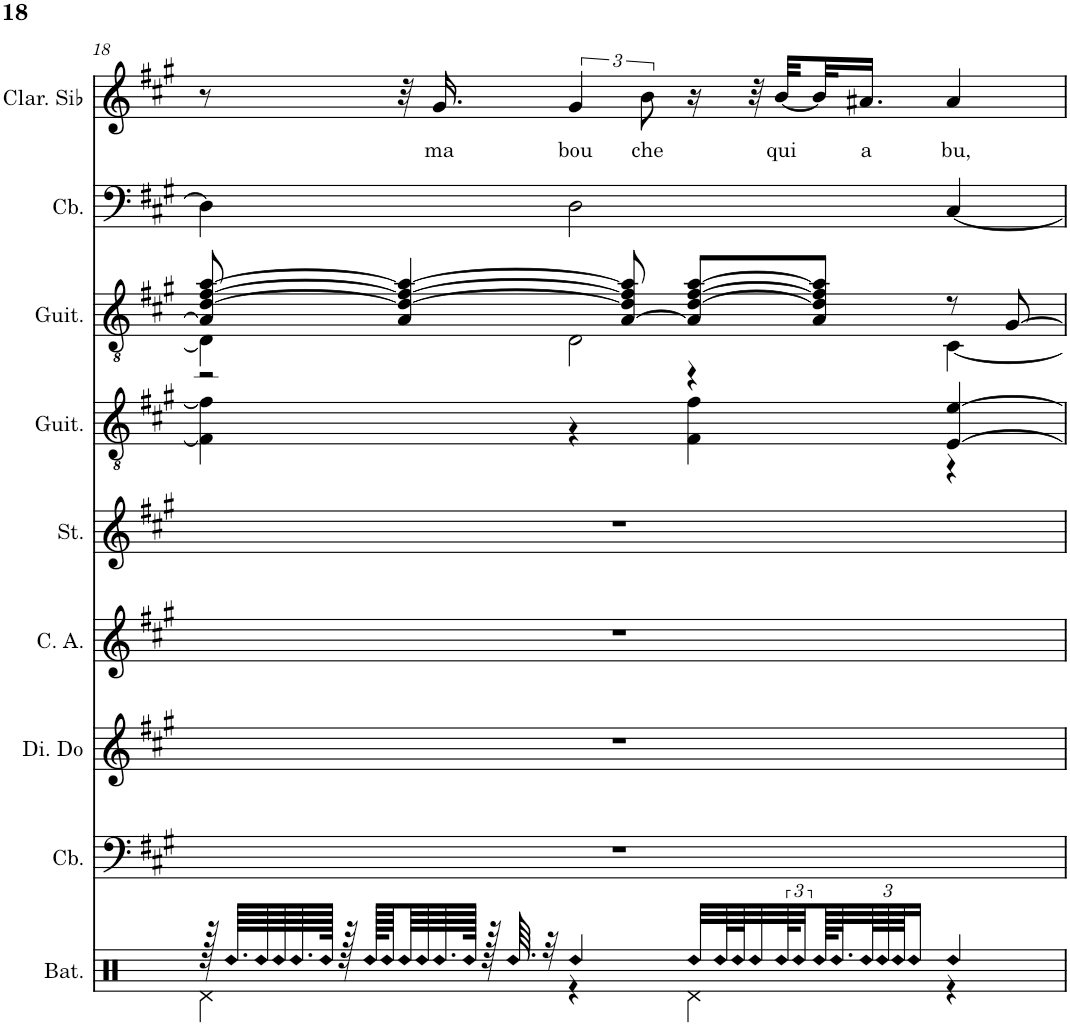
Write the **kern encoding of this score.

**kern	**kern	**kern	**kern	**kern	**kern	**kern	**kern	**kern	**text
*part9	*part8	*part7	*part6	*part5	*part4	*part3	*part2	*part1	*part1
*staff9	*staff8	*staff7	*staff6	*staff5	*staff4	*staff3	*staff2	*staff1	*staff1
*I"Batterie, Drums	*I"Contrebasse, Acoustic Bass	*I"Dizi en Do, Piccolo	*I"Cor anglais, English Horn	*I"Cordes, String Ensemble 2	*I"Guitare acoustique, Acoustic Guitar (steel)	*I"Guitare classique, Acoustic Guitar (nylon)	*I"Contrebasse, Acoustic Bass	*I"Clarinette en Sib	*
*I'Bat.	*I'Cb.	*I'Di. Do	*I'C. A.	*I'St.	*I'Guit.	*I'Guit.	*I'Cb.	*I'Clar. Sib	*
!!LO:PB:g=z
*clefX	*clefF4	*clefG2	*clefG2	*clefG2	*clefGv2	*clefGv2	*clefF4	*clefG2	*
*	*Trd7c12	*Trd-7c-12	*Trd4c7	*	*	*	*Trd7c12	*Trd1c2	*
*k[]	*k[f#c#g#]	*k[f#c#g#]	*k[f#c#g#]	*k[f#c#g#]	*k[f#c#g#]	*k[f#c#g#]	*k[f#c#g#]	*k[f#c#g#]	*
*M4/4	*M4/4	*M4/4	*M4/4	*M4/4	*M4/4	*M4/4	*M4/4	*M4/4	*
=18	=18	=18	=18	=18	=18	=18	=18	=18	=18
*^	*	*	*	*	*^	*^	*	*	*
128r	4Rd\	1r	1r	1r	1r	2r	4F#\] 4f#\]	8A/] [8d/ [8f#/ [8a/	4D\]	4D\]	8r	.
!LO:N:head=diamond	!	!	!	!	!	!	!	!	!	!	!	!
64.Rdd/LLLL	.	.	.	.	.	.	.	.	.	.	.	.
!LO:N:head=diamond	!	!	!	!	!	!	!	!	!	!	!	!
64Rdd/	.	.	.	.	.	.	.	.	.	.	.	.
!LO:N:head=diamond	!	!	!	!	!	!	!	!	!	!	!	!
64Rdd/	.	.	.	.	.	.	.	.	.	.	.	.
!LO:N:head=diamond	!	!	!	!	!	!	!	!	!	!	!	!
64.Rdd/	.	.	.	.	.	.	.	.	.	.	.	.
!LO:N:head=diamond	!	!	!	!	!	!	!	!	!	!	!	!
128Rdd/JJJJk	.	.	.	.	.	.	.	.	.	.	.	.
128r	.	.	.	.	.	.	.	.	.	.	.	.
!LO:N:head=diamond	!	!	!	!	!	!	!	!	!	!	!	!
128Rdd/KLLLL	.	.	.	.	.	.	.	.	.	.	.	.
!LO:N:head=diamond	!	!	!	!	!	!	!	!	!	!	!	!
64Rdd/	.	.	.	.	.	.	.	.	.	.	.	.
!LO:N:head=diamond	!	!	!	!	!	!	!	!	!	!	!	!
64Rdd/	.	.	.	.	.	.	.	4A/ 4d/_ 4f#/_ 4a/_	.	.	32r	.
!LO:N:head=diamond	!	!	!	!	!	!	!	!	!	!	!	!
64Rdd/	.	.	.	.	.	.	.	.	.	.	.	.
!LO:N:head=diamond	!	!	!	!	!	!	!	!	!	!	!	!LO:LY:b
64.Rdd/	.	.	.	.	.	.	.	.	.	.	16.g#/	ma
!LO:N:head=diamond	!	!	!	!	!	!	!	!	!	!	!	!
128Rdd/JJJJk	.	.	.	.	.	.	.	.	.	.	.	.
128r	.	.	.	.	.	.	.	.	.	.	.	.
!LO:N:head=diamond	!	!	!	!	!	!	!	!	!	!	!	!
64.Rdd/	.	.	.	.	.	.	.	.	.	.	.	.
32r	.	.	.	.	.	.	.	.	.	.	.	.
!LO:N:head=diamond	!	!	!	!	!	!	!	!	!	!	!	!LO:LY:b
4Rdd/	4r	.	.	.	.	.	4r	.	2D\	2D\	6g#/	bou
.	.	.	.	.	.	.	.	[8A/ 8d/] 8f#/] 8a/]	.	.	.	.
!	!	!	!	!	!	!	!	!	!	!	!	!LO:LY:b
.	.	.	.	.	.	.	.	.	.	.	12b\	che
!LO:N:head=diamond	!	!	!	!	!	!	!	!	!	!	!	!
32Rdd/LLL	4Rd\	.	.	.	.	4r	4F#\ 4f#\	8A/] [8d/ [8f#/ [8a/L	.	.	16r	.
!LO:N:head=diamond	!	!	!	!	!	!	!	!	!	!	!	!
64Rdd/L	.	.	.	.	.	.	.	.	.	.	.	.
!LO:N:head=diamond	!	!	!	!	!	!	!	!	!	!	!	!
64Rdd/J	.	.	.	.	.	.	.	.	.	.	.	.
!LO:N:head=diamond	!	!	!	!	!	!	!	!	!	!	!	!
32Rdd/	.	.	.	.	.	.	.	.	.	.	32r	.
!LO:N:head=diamond	!	!	!	!	!	!	!	!	!	!	!	!LO:LY:b
96Rdd/K	.	.	.	.	.	.	.	.	.	.	[32b/LLL	qui
!LO:N:head=diamond	!	!	!	!	!	!	!	!	!	!	!	!
48Rdd/	.	.	.	.	.	.	.	.	.	.	.	.
!LO:N:head=diamond	!	!	!	!	!	!	!	!	!	!	!	!
128Rdd/KL	.	.	.	.	.	.	.	8A/ 8d/] 8f#/] 8a/]J	.	.	32b/J]	.
!LO:N:head=diamond	!	!	!	!	!	!	!	!	!	!	!	!
64.Rdd/	.	.	.	.	.	.	.	.	.	.	.	.
*Xbrackettup	*	*	*	*	*	*	*	*	*	*	*	*
!LO:N:head=diamond	!	!	!	!	!	!	!	!	!	!	!	!LO:LY:b
96Rdd/	.	.	.	.	.	.	.	.	.	.	16.a#X/JJ	a
!LO:N:head=diamond	!	!	!	!	!	!	!	!	!	!	!	!
96Rdd/	.	.	.	.	.	.	.	.	.	.	.	.
!LO:N:head=diamond	!	!	!	!	!	!	!	!	!	!	!	!
96Rdd/JJ	.	.	.	.	.	.	.	.	.	.	.	.
!LO:N:head=diamond	!	!	!	!	!	!	!	!	!	!	!	!
16Rdd/JJ	.	.	.	.	.	.	.	.	.	.	.	.
!LO:N:head=diamond	!	!	!	!	!	!	!	!	!	!	!	!LO:LY:b
4Rdd/	4r	.	.	.	.	[4E/ [4e/	4r	8r	[4C#\	[4C#/	4a#/	bu,
.	.	.	.	.	.	.	.	[8G#/	.	.	.	.
*	*	*	*	*	*	*v	*v	*	*	*	*	*
*v	*v	*	*	*	*	*	*v	*v	*	*	*
=	=	=	=	=	=	=	=	=	=
*-	*-	*-	*-	*-	*-	*-	*-	*-	*-
